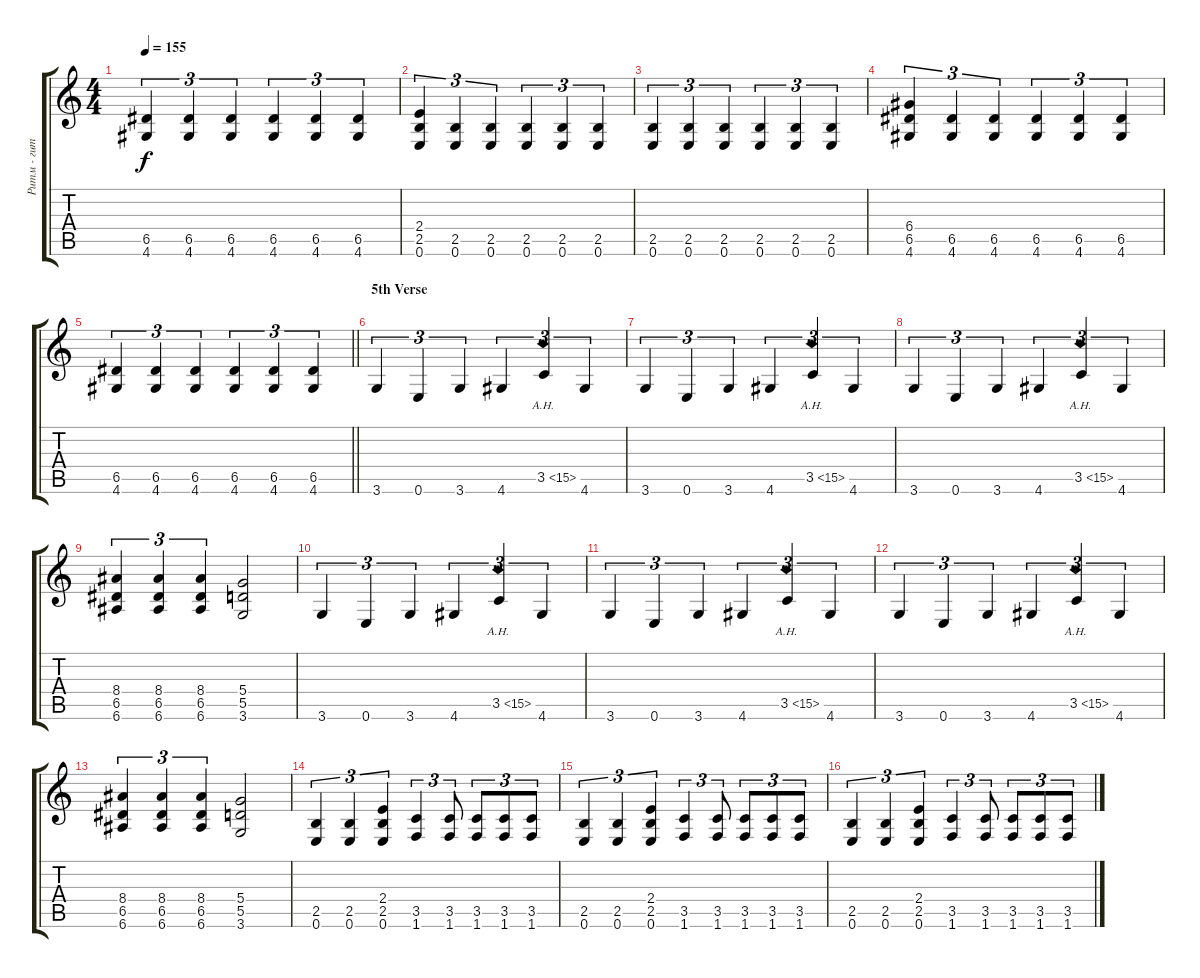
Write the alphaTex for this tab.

\track ("Ритм - гитара" "Ритм - гит") {instrument distortionguitar}
\staff {score tabs}
\tuning (E4 B3 G3 D3 A2 E2) {hide}
\ts (4 4)
\tempo 155
\clef g2
\ks c
(6.5 4.6).4{tu (3 2) dy f} (6.5 4.6).4{tu (3 2)} (6.5 4.6).4{tu (3 2)} (6.5 4.6).4{tu (3 2)} (6.5 4.6).4{tu (3 2)} (6.5 4.6).4{tu (3 2)} |
(2.4 2.5 0.6).4{tu (3 2)} (2.5 0.6).4{tu (3 2)} (2.5 0.6).4{tu (3 2)} (2.5 0.6).4{tu (3 2)} (2.5 0.6).4{tu (3 2)} (2.5 0.6).4{tu (3 2)} |
(2.5 0.6).4{tu (3 2)} (2.5 0.6).4{tu (3 2)} (2.5 0.6).4{tu (3 2)} (2.5 0.6).4{tu (3 2)} (2.5 0.6).4{tu (3 2)} (2.5 0.6).4{tu (3 2)} |
(6.4 6.5 4.6).4{tu (3 2)} (6.5 4.6).4{tu (3 2)} (6.5 4.6).4{tu (3 2)} (6.5 4.6).4{tu (3 2)} (6.5 4.6).4{tu (3 2)} (6.5 4.6).4{tu (3 2)} |
\barLineRight lightlight
(6.5 4.6).4{tu (3 2)} (6.5 4.6).4{tu (3 2)} (6.5 4.6).4{tu (3 2)} (6.5 4.6).4{tu (3 2)} (6.5 4.6).4{tu (3 2)} (6.5 4.6).4{tu (3 2)} |
\section ("" "5th Verse")
3.6.4{tu (3 2)} 0.6.4{tu (3 2)} 3.6.4{tu (3 2)} 4.6.4{tu (3 2)} 3.5{ah 12}.4{tu (3 2)} 4.6.4{tu (3 2)} |
3.6.4{tu (3 2)} 0.6.4{tu (3 2)} 3.6.4{tu (3 2)} 4.6.4{tu (3 2)} 3.5{ah 12}.4{tu (3 2)} 4.6.4{tu (3 2)} |
3.6.4{tu (3 2)} 0.6.4{tu (3 2)} 3.6.4{tu (3 2)} 4.6.4{tu (3 2)} 3.5{ah 12}.4{tu (3 2)} 4.6.4{tu (3 2)} |
(8.4 6.5 6.6).4{tu (3 2)} (8.4 6.5 6.6).4{tu (3 2)} (8.4 6.5 6.6).4{tu (3 2)} (5.4 5.5 3.6).2 |
3.6.4{tu (3 2)} 0.6.4{tu (3 2)} 3.6.4{tu (3 2)} 4.6.4{tu (3 2)} 3.5{ah 12}.4{tu (3 2)} 4.6.4{tu (3 2)} |
3.6.4{tu (3 2)} 0.6.4{tu (3 2)} 3.6.4{tu (3 2)} 4.6.4{tu (3 2)} 3.5{ah 12}.4{tu (3 2)} 4.6.4{tu (3 2)} |
3.6.4{tu (3 2)} 0.6.4{tu (3 2)} 3.6.4{tu (3 2)} 4.6.4{tu (3 2)} 3.5{ah 12}.4{tu (3 2)} 4.6.4{tu (3 2)} |
(8.4 6.5 6.6).4{tu (3 2)} (8.4 6.5 6.6).4{tu (3 2)} (8.4 6.5 6.6).4{tu (3 2)} (5.4 5.5 3.6).2 |
(2.5 0.6).4{tu (3 2)} (2.5 0.6).4{tu (3 2)} (2.4 2.5 0.6).4{tu (3 2)} (3.5 1.6).4{tu (3 2)} (3.5 1.6).8{tu (3 2)} (3.5 1.6).8{tu (3 2)} (3.5 1.6).8{tu (3 2)} (3.5 1.6).8{tu (3 2)} |
(2.5 0.6).4{tu (3 2)} (2.5 0.6).4{tu (3 2)} (2.4 2.5 0.6).4{tu (3 2)} (3.5 1.6).4{tu (3 2)} (3.5 1.6).8{tu (3 2)} (3.5 1.6).8{tu (3 2)} (3.5 1.6).8{tu (3 2)} (3.5 1.6).8{tu (3 2)} |
(2.5 0.6).4{tu (3 2)} (2.5 0.6).4{tu (3 2)} (2.4 2.5 0.6).4{tu (3 2)} (3.5 1.6).4{tu (3 2)} (3.5 1.6).8{tu (3 2)} (3.5 1.6).8{tu (3 2)} (3.5 1.6).8{tu (3 2)} (3.5 1.6).8{tu (3 2)}
